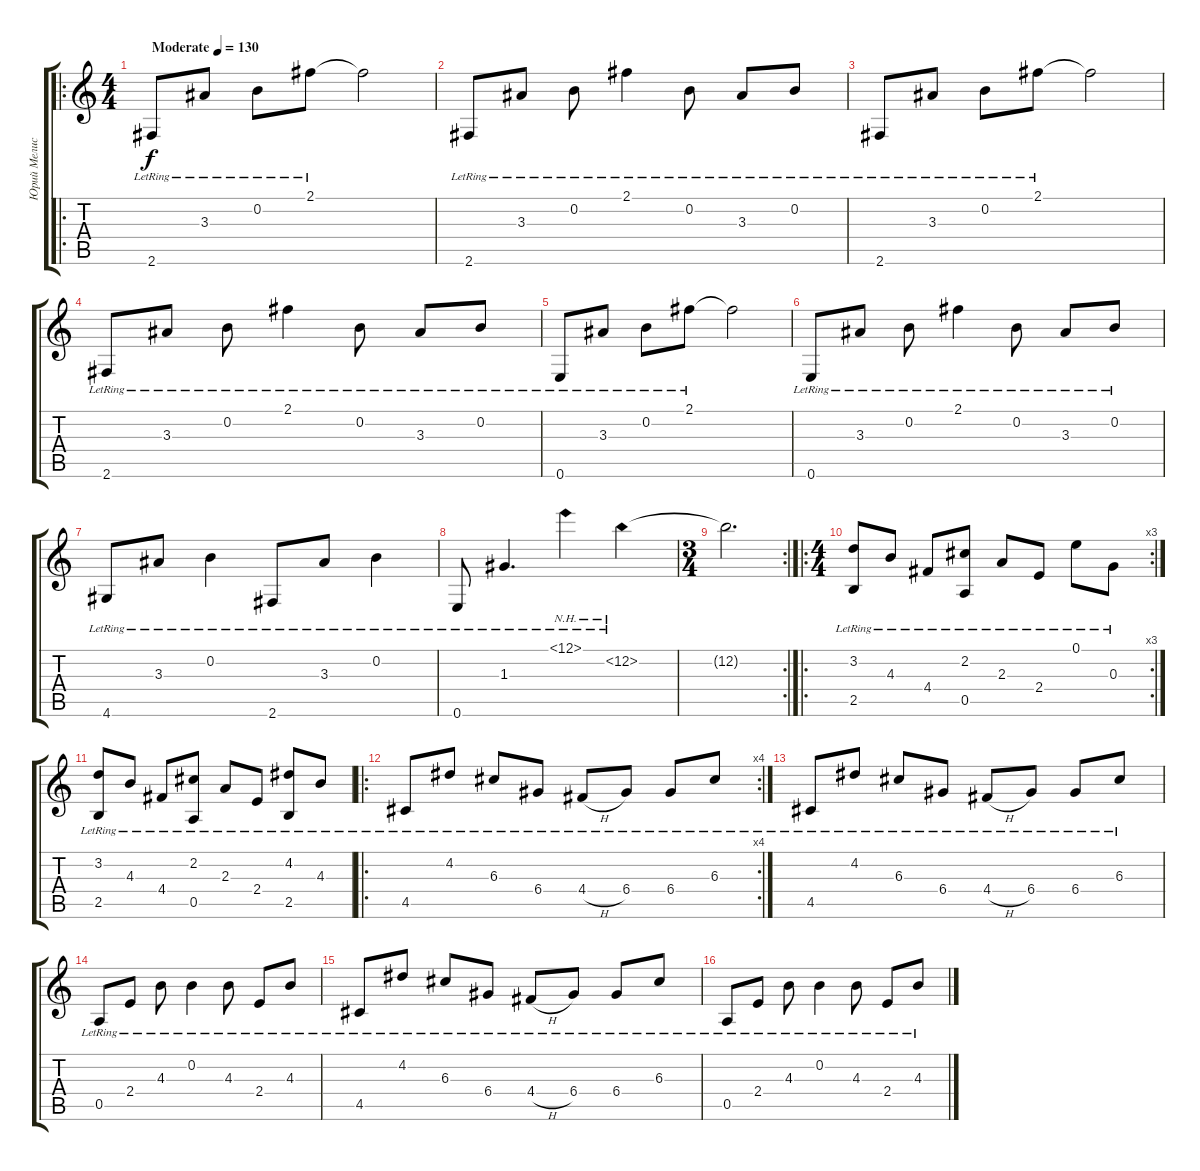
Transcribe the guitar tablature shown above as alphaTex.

\track ("Юрий Мелисов" "Юрий Мелис") {instrument acousticguitarnylon}
\staff {score tabs}
\tuning (E4 B3 G3 D3 A2 E2) {hide}
\ro
\ts (4 4)
\tempo (130 "Moderate")
\clef g2
\ks c
2.6{lr}.8{dy f instrument acousticguitarnylon} 3.3{lr}.8 0.2{lr}.8 2.1{lr}.8 2.1{t}.2 |
2.6{lr}.8 3.3{lr}.8 0.2{lr}.8 2.1{lr}.4 0.2{lr}.8 3.3{lr}.8 0.2{lr}.8 |
2.6{lr}.8 3.3{lr}.8 0.2{lr}.8 2.1{lr}.8 2.1{t}.2 |
2.6{lr}.8 3.3{lr}.8 0.2{lr}.8 2.1{lr}.4 0.2{lr}.8 3.3{lr}.8 0.2{lr}.8 |
0.6{lr}.8 3.3{lr}.8 0.2{lr}.8 2.1{lr}.8 2.1{t}.2 |
0.6{lr}.8 3.3{lr}.8 0.2{lr}.8 2.1{lr}.4 0.2{lr}.8 3.3{lr}.8 0.2{lr}.8 |
4.6{lr}.8 3.3{lr}.8 0.2{lr}.4 2.6{lr}.8 3.3{lr}.8 0.2{lr}.4 |
0.6{lr}.8 1.3{lr}.4{d} 12.1{nh lr}.4 12.2{nh lr}.4 |
\rc 2
\ts (3 4)
12.2{t}.2{d} |
\ro
\rc 3
\ts (4 4)
(3.2{lr} 2.5{lr}).8 4.3{lr}.8 4.4{lr}.8 (2.2{lr} 0.5{lr}).8 2.3{lr}.8 2.4{lr}.8 0.1{lr}.8 0.3{lr}.8 |
(3.2{lr} 2.5{lr}).8 4.3{lr}.8 4.4{lr}.8 (2.2{lr} 0.5{lr}).8 2.3{lr}.8 2.4{lr}.8 (4.2{lr} 2.5{lr}).8 4.3{lr}.8 |
\ro
\rc 4
4.5{lr}.8 4.2{lr}.8 6.3{lr}.8 6.4{lr}.8 4.4{h lr}.8 6.4{lr}.8 6.4{lr}.8 6.3{lr}.8 |
4.5{lr}.8 4.2{lr}.8 6.3{lr}.8 6.4{lr}.8 4.4{h lr}.8 6.4{lr}.8 6.4{lr}.8 6.3{lr}.8 |
0.5{lr}.8 2.4{lr}.8 4.3{lr}.8 0.2{lr}.4 4.3{lr}.8 2.4{lr}.8 4.3{lr}.8 |
4.5{lr}.8 4.2{lr}.8 6.3{lr}.8 6.4{lr}.8 4.4{h lr}.8 6.4{lr}.8 6.4{lr}.8 6.3{lr}.8 |
0.5{lr}.8 2.4{lr}.8 4.3{lr}.8 0.2{lr}.4 4.3{lr}.8 2.4{lr}.8 4.3{lr}.8
